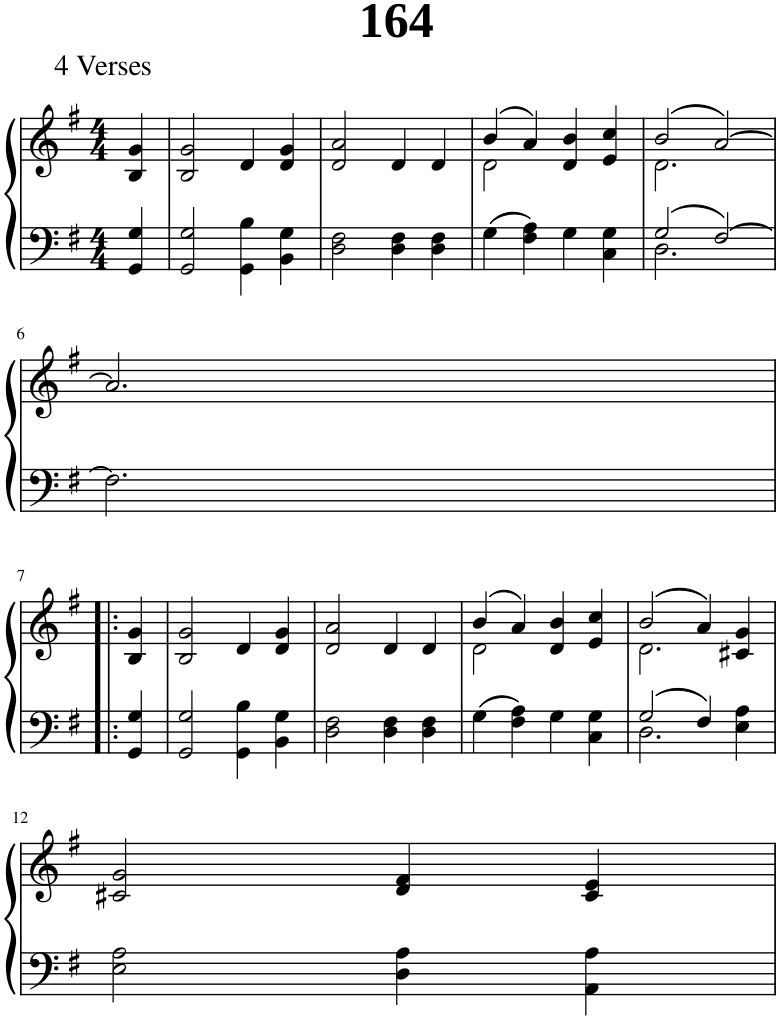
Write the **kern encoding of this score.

**kern	**kern
*part1	*part1
*staff2	*staff1
*I"Piano	*
*I'Pno.	*
*clefF4	*clefG2
*k[f#]	*k[f#]
*M4/4	*M4/4
=1	=1
4GG/ 4G/	4B/ 4g/
=2	=2
2GG/ 2G/	2B/ 2g/
4GG\ 4B\	4d/
4BB\ 4G\	4d/ 4g/
=3	=3
2D\ 2F#\	2d/ 2a/
4D\ 4F#\	4d/
4D\ 4F#\	4d/
=4	=4
*	*^
4G\	(4b/	2d\
4F#\ 4A\	4a/)	.
4G\	4d/ 4b/	2ryy
4C\ 4G\	4e/ 4cc/	.
=5	=5	=5
*^	*	*
2G/	2.D\	(2b/	2.d\
[2F#/	.	[2a/)	.
.	4ryy	.	4ryy
*v	*v	*	*
*	*v	*v
!!LO:LB:g=z
=6	=6
2.F#\]	2.a/]
!!LO:LB:g=z
=7!|:	=7!|:
4GG/ 4G/	4B/ 4g/
=8	=8
2GG/ 2G/	2B/ 2g/
4GG\ 4B\	4d/
4BB\ 4G\	4d/ 4g/
=9	=9
2D\ 2F#\	2d/ 2a/
4D\ 4F#\	4d/
4D\ 4F#\	4d/
=10	=10
*	*^
4G\	(4b/	2d\
4F#\ 4A\	4a/)	.
4G\	4d/ 4b/	2ryy
4C\ 4G\	4e/ 4cc/	.
=11	=11	=11
*^	*	*
2G/	2.D\	(2b/	2.d\
4F#/	.	4a/)	.
4E\ 4A\	4ryy	4c#X/ 4g/	4ryy
*v	*v	*	*
*	*v	*v
!!LO:LB:g=z
=12	=12
2E\ 2A\	2c#X/ 2g/
4D\ 4A\	4d/ 4f#/
4AA\ 4A\	4c#/ 4e/
=	=
*-	*-
